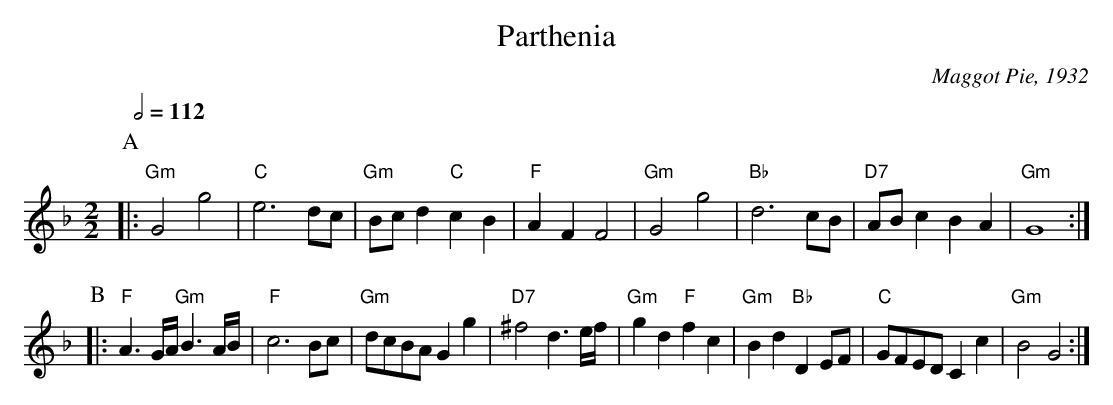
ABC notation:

X:1
T:Parthenia
C:Maggot Pie, 1932
L:1/4
Q:1/2=112
M:2/2
K:F
P:A
|: "Gm"G2 g2 | "C"e3 d/c/ | "Gm"B/c/d "C"cB | "F"AF F2 |\
"Gm"G2 g2 | "Bb"d3 c/B/ | "D7"A/B/c BA | "Gm"G4 :|
P:B
|: "F"A3/ G/4A/4 "Gm"B3/ A/4B/4 | "F"c3 B/c/ | "Gm"d/c/B/A/ Gg | "D7"^f2 d3/ e/4f/4 |\
"Gm"gd "F"fc | "Gm"Bd "Bb"DE/F/ | "C"G/F/E/D/ Cc | "Gm"B2 G2 :|
